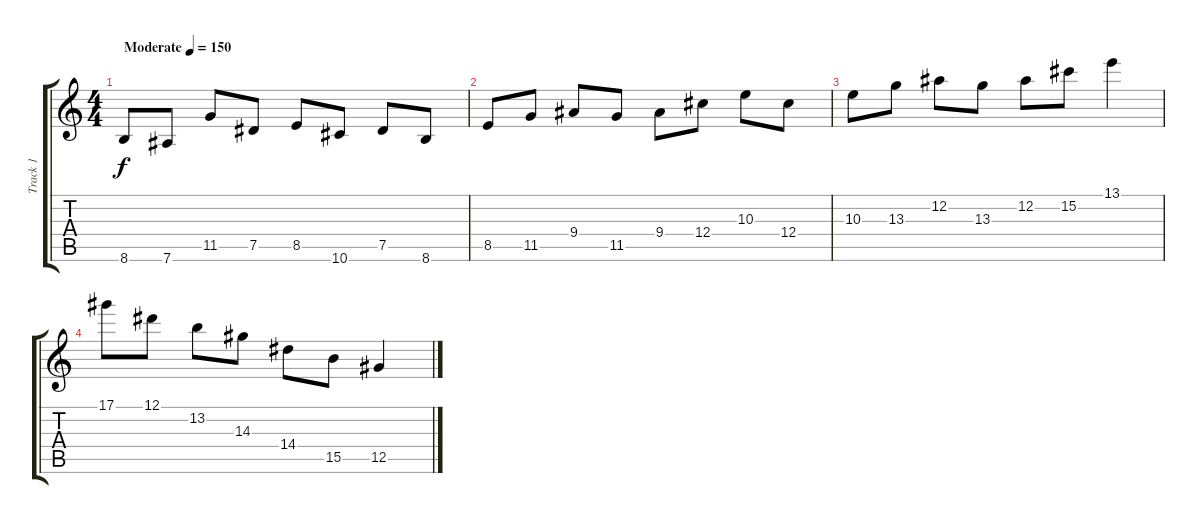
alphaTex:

\track ("Track 1" "Track 1") {instrument overdrivenguitar}
\staff {score tabs}
\tuning (Eb4 Bb3 Gb3 Db3 Ab2 Eb2) {hide}
\ts (4 4)
\tempo (150 "Moderate")
\clef g2
\ks c
8.6.8{dy f instrument overdrivenguitar} 7.6.8 11.5.8 7.5.8 8.5.8 10.6.8 7.5.8 8.6.8 |
8.5.8 11.5.8 9.4.8 11.5.8 9.4.8 12.4.8 10.3.8 12.4.8 |
10.3.8 13.3.8 12.2.8 13.3.8 12.2.8 15.2.8 13.1.4 |
17.1.8 12.1.8 13.2.8 14.3.8 14.4.8 15.5.8 12.5.4
